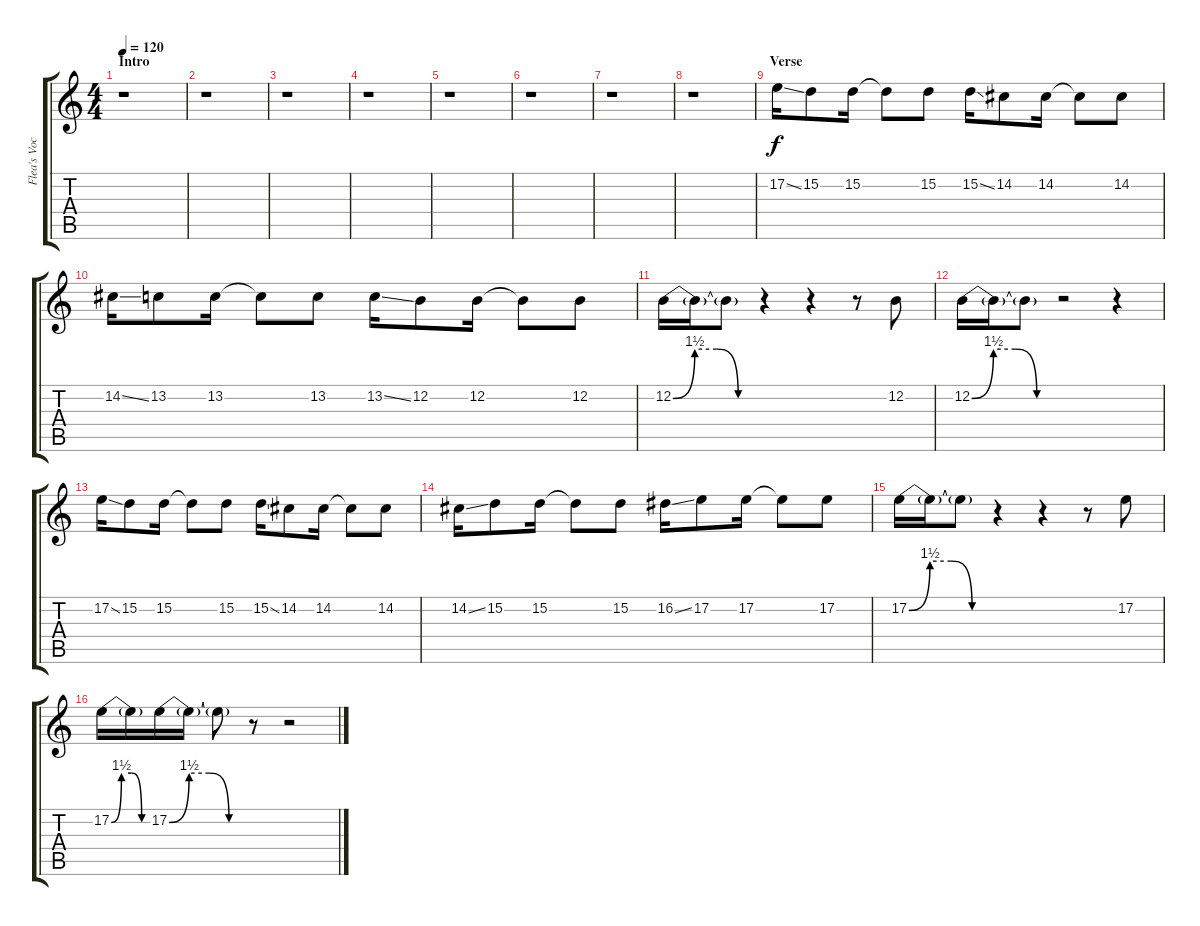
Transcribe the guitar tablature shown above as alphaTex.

\track ("Flea's Vocals" "Flea's Voc") {instrument voiceoohs}
\staff {score tabs}
\tuning (E4 B3 G3 D3 A2 E2) {hide}
\ts (4 4)
\section ("" "Intro")
\tempo 120
\clef g2
\ks c
r.1{dy f instrument voiceoohs} |
r.1 |
r.1 |
r.1 |
r.1 |
r.1 |
r.1 |
r.1 |
\section ("" "Verse")
17.2{ss}.16 15.2.8 15.2.16 15.2{t}.8 15.2.8 15.2{ss}.16 14.2.8 14.2.16 14.2{t}.8 14.2.8 |
14.2{ss}.16 13.2.8 13.2.16 13.2{t}.8 13.2.8 13.2{ss}.16 12.2.8 12.2.16 12.2{t}.8 12.2.8 |
12.2{be (custom 0 0 15 6 30 6 45 0 60 0)}.16 12.2{t}.16 12.2{t}.8 r.4 r.4 r.8 12.2.8 |
12.2{be (custom 0 0 15 6 30 6 45 0 60 0)}.16 12.2{t}.16 12.2{t}.8 r.2 r.4 |
17.2{ss}.16 15.2.8 15.2.16 15.2{t}.8 15.2.8 15.2{ss}.16 14.2.8 14.2.16 14.2{t}.8 14.2.8 |
14.2{ss}.16 15.2.8 15.2.16 15.2{t}.8 15.2.8 16.2{ss}.16 17.2.8 17.2.16 17.2{t}.8 17.2.8 |
17.2{be (custom 0 0 15 6 30 6 45 0 60 0)}.16 17.2{t}.16 17.2{t}.8 r.4 r.4 r.8 17.2.8 |
17.2{be (custom 0 0 15 6 30 6 45 0 60 0)}.16 17.2{t}.16 17.2{be (custom 0 0 15 6 30 6 45 0 60 0)}.16 17.2{t}.16 17.2{t}.8 r.8 r.2
